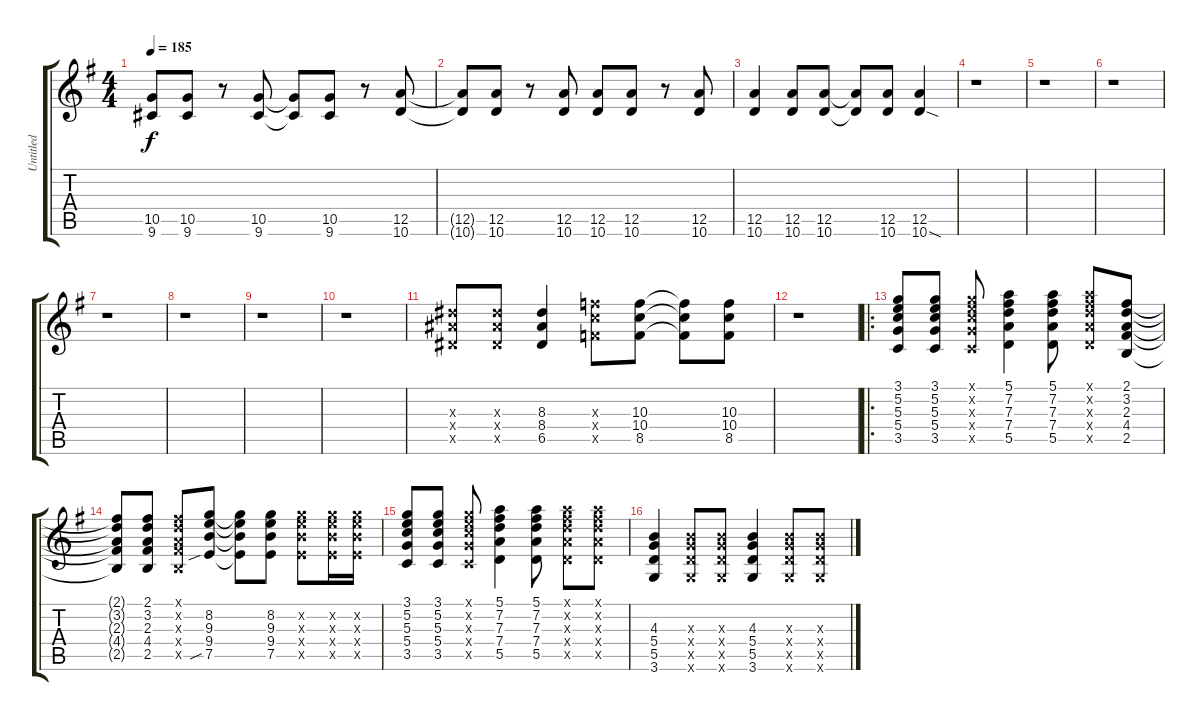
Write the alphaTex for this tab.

\track ("Untitled" "Untitled") {instrument overdrivenguitar}
\staff {score tabs}
\tuning (E4 B3 G3 D3 A2 E2) {hide}
\ts (4 4)
\tempo 185
\clef g2
\ks g
(10.5{t} 9.6{t}).8{dy f} (10.5 9.6).8 r.8 (10.5 9.6).8 (10.5{t} 9.6{t}).8 (10.5 9.6).8 r.8 (12.5 10.6).8 |
(12.5{t} 10.6{t}).8 (12.5 10.6).8 r.8 (12.5 10.6).8 (12.5 10.6).8 (12.5 10.6).8 r.8 (12.5 10.6).8 |
(12.5 10.6).4 (12.5 10.6).8 (12.5 10.6).8 (12.5{t} 10.6{t}).8 (12.5 10.6).8 (12.5 10.6{sod}).4 |
r.1 |
r.1 |
r.1 |
r.1 |
r.1 |
r.1 |
r.1 |
(8.3{x} 8.4{x} 6.5{x}).8 (8.3{x} 8.4{x} 6.5{x}).8 (8.3 8.4 6.5).4 (10.3{x} 10.4{x} 8.5{x}).8 (10.3 10.4 8.5).8 (10.3{t} 10.4{t} 8.5{t}).8 (10.3 10.4 8.5).8 |
r.1 |
\ro
(3.1 5.2 5.3 5.4 3.5).8 (3.1 5.2 5.3 5.4 3.5).8 (3.1{x} 5.2{x} 5.3{x} 5.4{x} 3.5{x}).8 (5.1 7.2 7.3 7.4 5.5).4 (5.1 7.2 7.3 7.4 5.5).8 (5.1{x} 7.2{x} 7.3{x} 7.4{x} 5.5{x}).8 (2.1 3.2 2.3 4.4 2.5).8 |
(2.1{t} 3.2{t} 2.3{t} 4.4{t} 2.5{t}).8 (2.1 3.2 2.3 4.4 2.5).8 (2.1{x} 3.2{x} 2.3{x} 4.4{x} 2.5{x}).8 (8.2 9.3 9.4 7.5{sib}).8 (8.2{t} 9.3{t} 9.4{t} 7.5{t}).8 (8.2 9.3 9.4 7.5).8 (8.2{x} 9.3{x} 9.4{x} 7.5{x}).8 (8.2{x} 9.3{x} 9.4{x} 7.5{x}).16 (8.2{x} 9.3{x} 9.4{x} 7.5{x}).16 |
(3.1 5.2 5.3 5.4 3.5).8 (3.1 5.2 5.3 5.4 3.5).8 (3.1{x} 5.2{x} 5.3{x} 5.4{x} 3.5{x}).8 (5.1 7.2 7.3 7.4 5.5).4 (5.1 7.2 7.3 7.4 5.5).8 (5.1{x} 7.2{x} 7.3{x} 7.4{x} 5.5{x}).8 (5.1{x} 7.2{x} 7.3{x} 7.4{x} 5.5{x}).8 |
(4.3 5.4 5.5 3.6).4 (4.3{x} 5.4{x} 5.5{x} 3.6{x}).8 (4.3{x} 5.4{x} 5.5{x} 3.6{x}).8 (4.3 5.4 5.5 3.6).4 (4.3{x} 5.4{x} 5.5{x} 3.6{x}).8 (4.3{x} 5.4{x} 5.5{x} 3.6{x}).8
